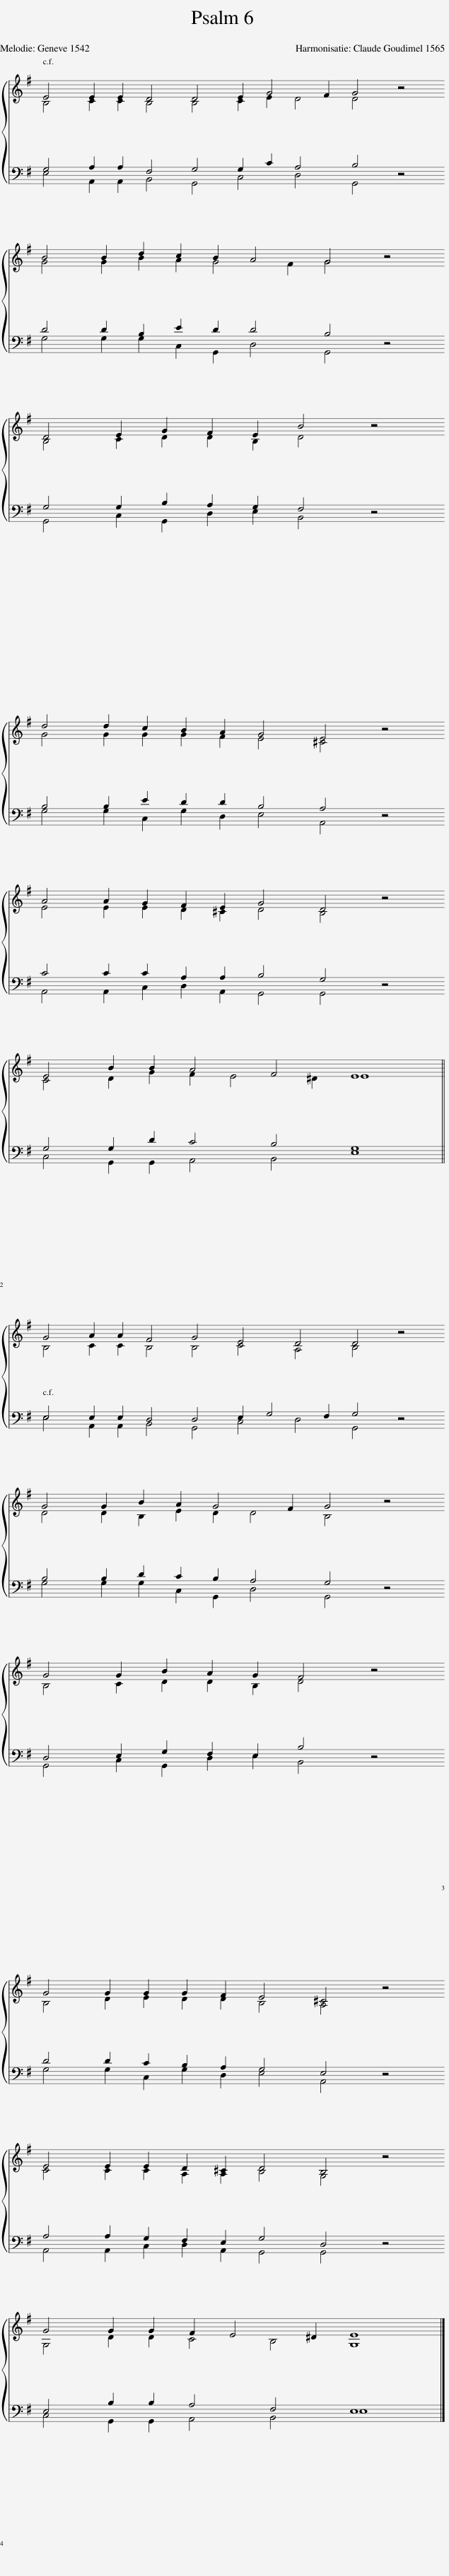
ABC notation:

X:1
%%score { ( 1 2 ) | ( 3 4 ) }
L:1/8
M:16/4
I:linebreak $
K:G
V:1 treble
V:2 treble
V:3 bass
V:4 bass
V:1
 E4 E2 E2 D4 D4 E2 G4 F2 G4 z4 |$ B4 B2 d2 c2 B2 A4 G4 z4 |$ D4 E2 G2 F2 E2 B4 z4 |$ d4 d2 c2 B2 A2 G4 E4 z4 |$ A4 A2 G2 F2 E2 G4 D4 z4 |$ %5
 E4 B2 B2 A4 F4 E8 ||$ G4 A2 A2 F4 G4 E4 D4 D4 z4 |$ G4 G2 B2 A2 G4 F2 G4 z4 |$ G4 G2 B2 A2 G2 F4 z4 |$ G4 G2 G2 G2 F2 E4 ^C4 z4 |$ %10
 E4 E2 E2 D2 ^C2 D4 B,4 z4 |$ G4 G2 G2 F2 E4 ^D2 E8 |] %12
V:2
 B,4 C2 C2 B,4 B,4 C2 E2 D4 D4 x4 |$ G4 G2 B2 A2 G4 F2 G4 x4 |$ B,4 C2 D2 D2 B,2 D4 x4 |$ G4 G2 G2 G2 F2 E4 ^C4 x4 |$ E4 E2 E2 D2 ^C2 D4 B,4 x4 |$ %5
 C4 D2 G2 F2 E4 ^D2 E8 ||$ B,4 C2 C2 B,4 B,4 C4 A,4 B,4 x4 |$ D4 D2 B,2 E2 D2 D4 B,4 x4 |$ B,4 C2 D2 D2 B,2 D4 x4 |$ B,4 D2 E2 D2 D2 B,4 A,4 x4 |$ %10
 C4 C2 C2 A,2 A,2 B,4 G,4 x4 |$ G,4 D2 D2 C4 B,4 G,8 |] %12
V:3
 G,4 A,2 A,2 F,4 G,4 G,2 C2 A,4 B,4 z4 |$ D4 D2 B,2 E2 D2 D4 B,4 z4 |$ G,4 G,2 B,2 A,2 G,2 F,4 z4 |$ B,4 B,2 E2 D2 D2 B,4 A,4 z4 |$ C4 C2 C2 A,2 A,2 B,4 G,4 z4 |$ %5
 G,4 G,2 D2 C4 B,4 G,8 ||$ E,4 E,2 E,2 D,4 D,4 E,2 G,4 F,2 G,4 z4 |$ B,4 B,2 D2 C2 B,2 A,4 G,4 z4 |$ D,4 E,2 G,2 F,2 E,2 B,4 z4 |$ D4 D2 C2 B,2 A,2 G,4 E,4 z4 |$ %10
 A,4 A,2 G,2 F,2 E,2 G,4 D,4 z4 |$ E,4 B,2 B,2 A,4 F,4 E,8 |] %12
V:4
 E,4 A,,2 A,,2 B,,4 G,,4 C,4 D,4 G,,4 x4 |$ G,4 G,2 G,2 C,2 G,,2 D,4 G,,4 x4 |$ G,,4 C,2 G,,2 D,2 E,2 B,,4 x4 |$ G,4 G,2 C,2 G,2 D,2 E,4 A,,4 x4 |$ A,,4 A,,2 C,2 D,2 A,,2 G,,4 G,,4 x4 |$ %5
 C,4 G,,2 G,,2 A,,4 B,,4 E,8 ||$ E,4 A,,2 A,,2 B,,4 G,,4 C,4 D,4 G,,4 x4 |$ G,4 G,2 G,2 C,2 G,,2 D,4 G,,4 x4 |$ G,,4 C,2 G,,2 D,2 E,2 B,,4 x4 |$ G,4 G,2 C,2 G,2 D,2 E,4 A,,4 x4 |$ %10
 A,,4 A,,2 C,2 D,2 A,,2 G,,4 G,,4 x4 |$ C,4 G,,2 G,,2 A,,4 B,,4 E,8 |] %12
